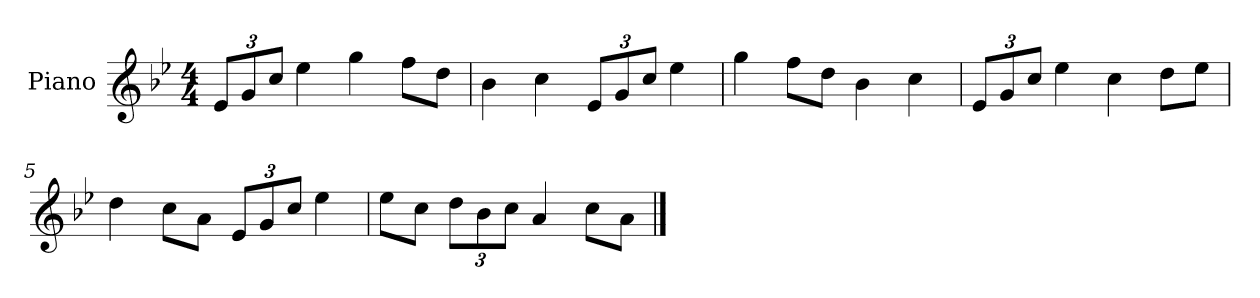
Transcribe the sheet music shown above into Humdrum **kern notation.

**kern
*part1
*staff1
*I"Piano
*I'P-no
*clefG2
*k[b-e-]
*M4/4
*MM90
*Xbrackettup
=1
12e-/L
12g/
12cc/J
4ee-\
4gg\
8ff\L
8dd\J
=2
4b-\
4cc\
12e-/L
12g/
12cc/J
4ee-\
=3
4gg\
8ff\L
8dd\J
4b-\
4cc\
=4
12e-/L
12g/
12cc/J
4ee-\
4cc\
8dd\L
8ee-\J
=5
4dd\
8cc\L
8a\J
12e-/L
12g/
12cc/J
4ee-\
!!LO:LB:g=z
=6
8ee-\L
8cc\J
12dd\L
12b-\
12cc\J
4a/
8cc\L
8a\J
==
*-
